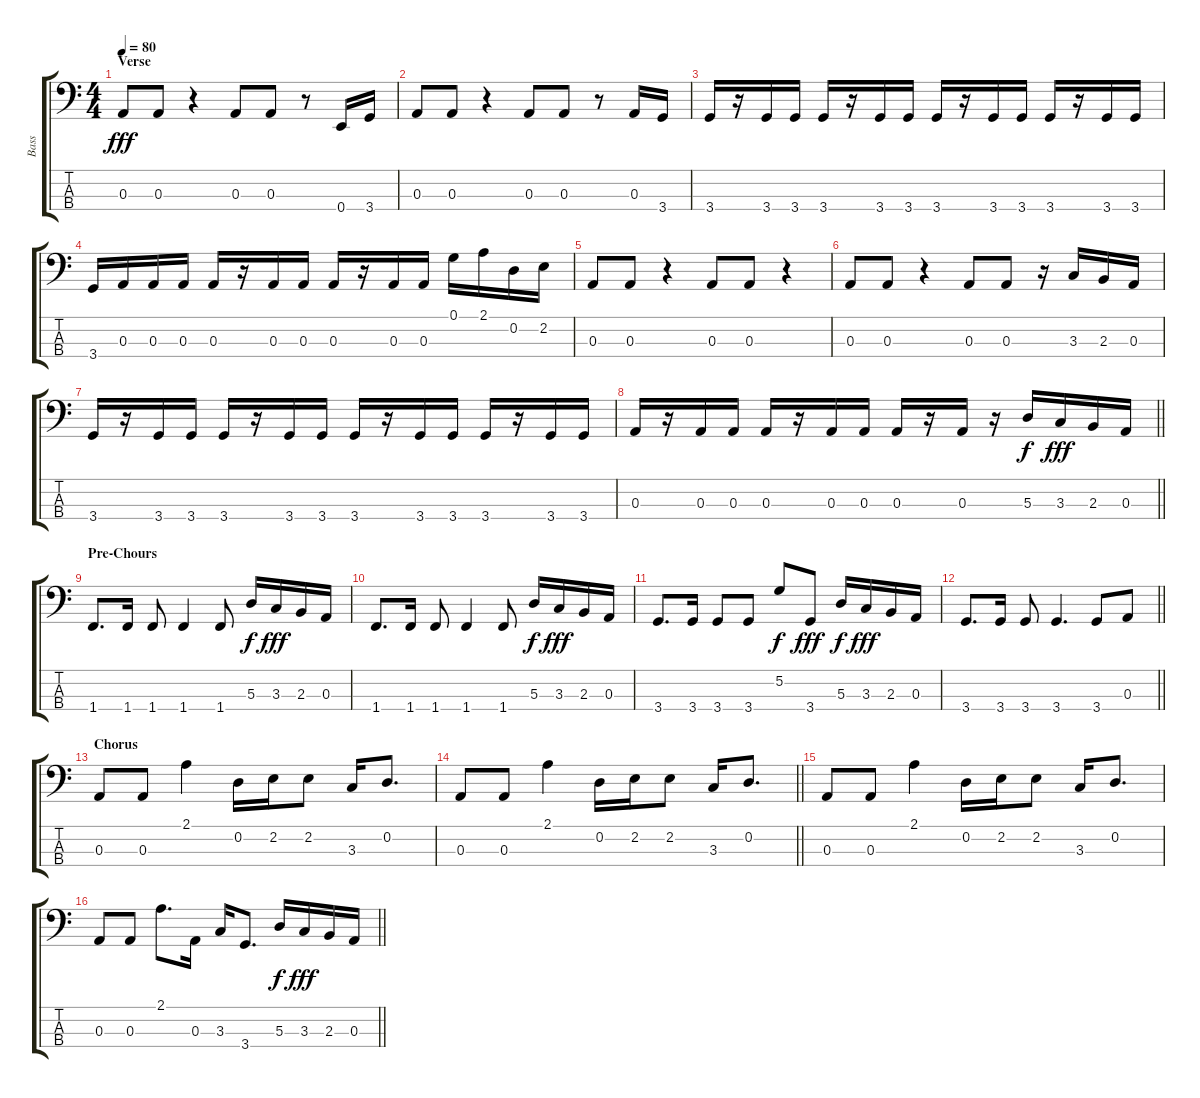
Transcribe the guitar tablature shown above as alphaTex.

\track ("Bass" "Bass") {instrument electricbassfinger}
\staff {score tabs}
\tuning (G2 D2 A1 E1) {hide}
\ts (4 4)
\section ("" "Verse")
\tempo 80
\clef f4
\ks c
0.3.8{dy fff} 0.3.8 r.4 0.3.8 0.3.8 r.8 0.4.16 3.4.16 |
0.3.8 0.3.8 r.4 0.3.8 0.3.8 r.8 0.3.16 3.4.16 |
3.4.16 r.16 3.4.16 3.4.16 3.4.16 r.16 3.4.16 3.4.16 3.4.16 r.16 3.4.16 3.4.16 3.4.16 r.16 3.4.16 3.4.16 |
3.4.16 0.3.16 0.3.16 0.3.16 0.3.16 r.16 0.3.16 0.3.16 0.3.16 r.16 0.3.16 0.3.16 0.1.16 2.1.16 0.2.16 2.2.16 |
0.3.8 0.3.8 r.4 0.3.8 0.3.8 r.4 |
0.3.8 0.3.8 r.4 0.3.8 0.3.8 r.16 3.3.16 2.3.16 0.3.16 |
3.4.16 r.16 3.4.16 3.4.16 3.4.16 r.16 3.4.16 3.4.16 3.4.16 r.16 3.4.16 3.4.16 3.4.16 r.16 3.4.16 3.4.16 |
\barLineRight lightlight
0.3.16 r.16 0.3.16 0.3.16 0.3.16 r.16 0.3.16 0.3.16 0.3.16 r.16 0.3.16 r.16 5.3.16{dy f} 3.3.16{dy fff} 2.3.16 0.3.16 |
\section ("" "Pre-Chours")
1.4.8{d} 1.4.16 1.4.8 1.4.4 1.4.8 5.3.16{dy f} 3.3.16{dy fff} 2.3.16 0.3.16 |
1.4.8{d} 1.4.16 1.4.8 1.4.4 1.4.8 5.3.16{dy f} 3.3.16{dy fff} 2.3.16 0.3.16 |
3.4.8{d} 3.4.16 3.4.8 3.4.8 5.2.8{dy f} 3.4.8{dy fff} 5.3.16{dy f} 3.3.16{dy fff} 2.3.16 0.3.16 |
\barLineRight lightlight
3.4.8{d} 3.4.16 3.4.8 3.4.4{d} 3.4.8 0.3.8 |
\section ("" "Chorus")
0.3.8 0.3.8 2.1.4 0.2.16 2.2.16 2.2.8 3.3.16 0.2.8{d} |
\barLineRight lightlight
0.3.8 0.3.8 2.1.4 0.2.16 2.2.16 2.2.8 3.3.16 0.2.8{d} |
\section ("" "")
0.3.8 0.3.8 2.1.4 0.2.16 2.2.16 2.2.8 3.3.16 0.2.8{d} |
\barLineRight lightlight
0.3.8 0.3.8 2.1.8{d} 0.3.16 3.3.16 3.4.8{d} 5.3.16{dy f} 3.3.16{dy fff} 2.3.16 0.3.16
